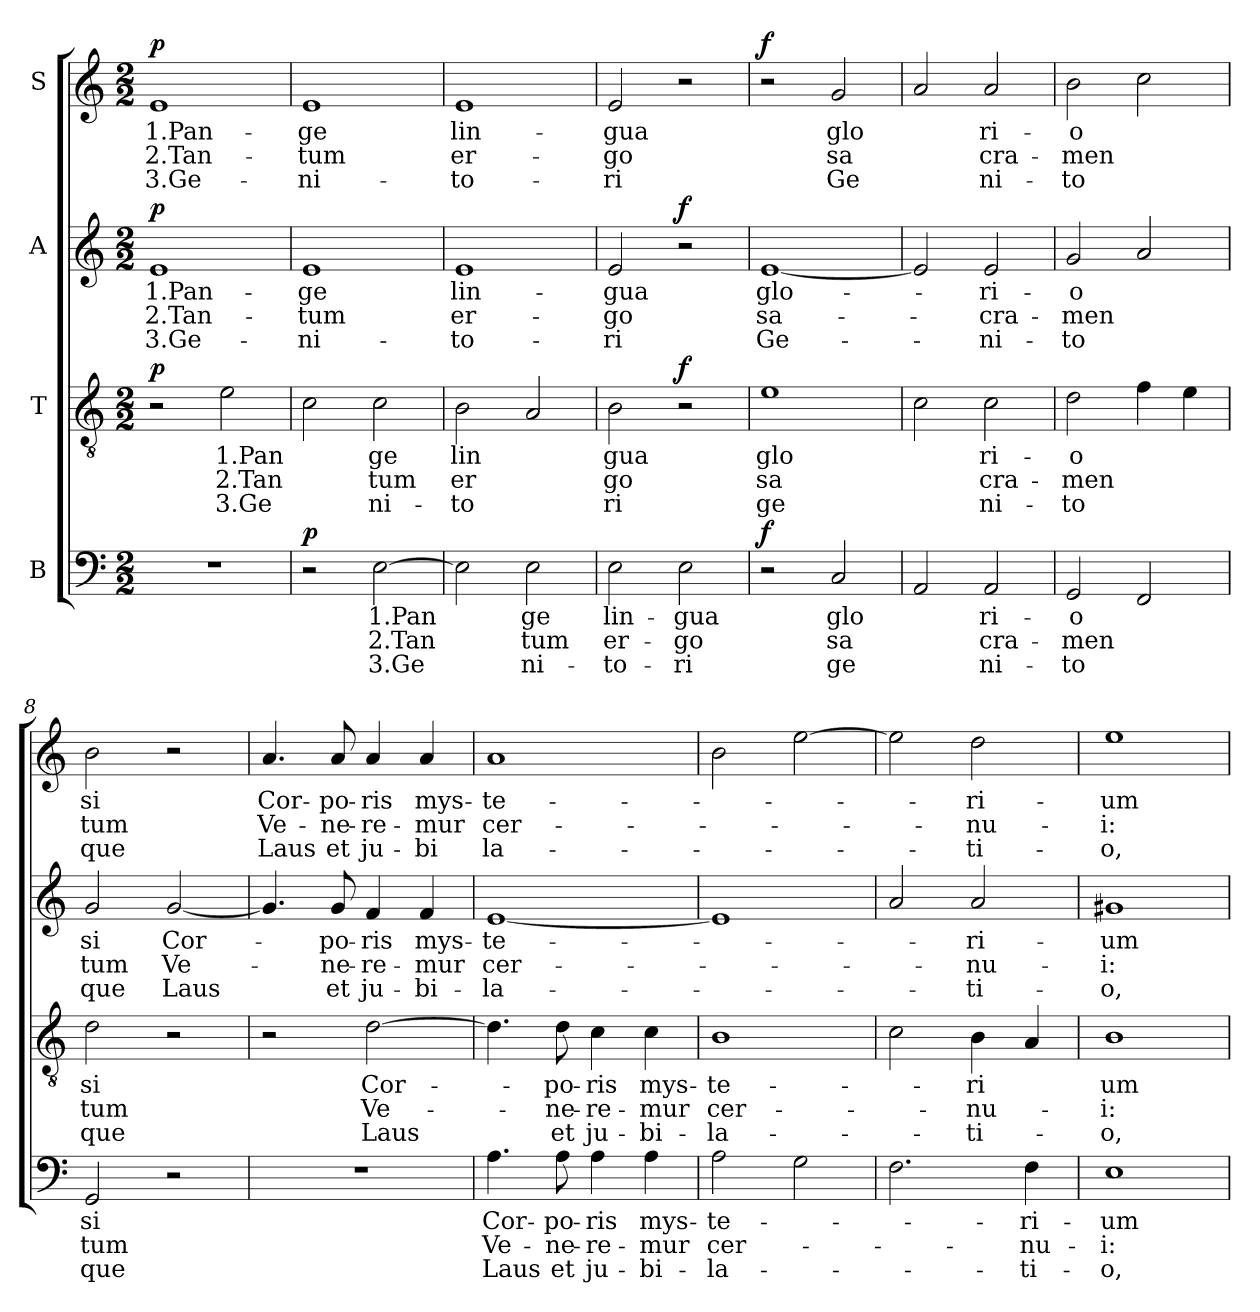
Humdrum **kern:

**kern	**text	**text	**text	**dynam	**kern	**text	**text	**text	**dynam	**kern	**text	**text	**text	**dynam	**kern	**text	**text	**text	**dynam
*part4	*part4	*part4	*part4	*part4	*part3	*part3	*part3	*part3	*part3	*part2	*part2	*part2	*part2	*part2	*part1	*part1	*part1	*part1	*part1
*staff4	*staff4	*staff4	*staff4	*staff4	*staff3	*staff3	*staff3	*staff3	*staff3	*staff2	*staff2	*staff2	*staff2	*staff2	*staff1	*staff1	*staff1	*staff1	*staff1
*I"B	*	*	*	*	*I"T	*	*	*	*	*I"A	*	*	*	*	*I"S	*	*	*	*
*clefF4	*	*	*	*	*clefGv2	*	*	*	*	*clefG2	*	*	*	*	*clefG2	*	*	*	*
*k[]	*	*	*	*	*k[]	*	*	*	*	*k[]	*	*	*	*	*k[]	*	*	*	*
*M2/2	*	*	*	*	*M2/2	*	*	*	*	*M2/2	*	*	*	*	*M2/2	*	*	*	*
=1	=1	=1	=1	=1	=1	=1	=1	=1	=1	=1	=1	=1	=1	=1	=1	=1	=1	=1	=1
!	!	!	!	!	!	!	!	!	!LO:DY:b	!	!LO:LY:b	!LO:LY:b	!LO:LY:b	!LO:DY:b	!	!LO:LY:b	!LO:LY:b	!LO:LY:b	!LO:DY:b
1r	.	.	.	.	2r	.	.	.	p	1e	1.Pan-	2.Tan-	3.Ge-	p	1e	1.Pan-	2.Tan-	3.Ge-	p
!	!	!	!	!	!	!LO:LY:b	!LO:LY:b	!LO:LY:b	!	!	!	!	!	!	!	!	!	!	!
.	.	.	.	.	2e\	-1.Pan	2.Tan	3.Ge	.	.	.	.	.	.	.	.	.	.	.
=2	=2	=2	=2	=2	=2	=2	=2	=2	=2	=2	=2	=2	=2	=2	=2	=2	=2	=2	=2
!	!	!	!	!LO:DY:b	!	!	!	!	!	!	!LO:LY:b	!LO:LY:b	!LO:LY:b	!	!	!LO:LY:b	!LO:LY:b	!LO:LY:b	!
2r	.	.	.	p	2c\	.	.	.	.	1e	-ge	-tum	-ni-	.	1e	-ge	-tum	-ni-	.
!	!LO:LY:b	!LO:LY:b	!LO:LY:b	!	!	!LO:LY:b	!LO:LY:b	!LO:LY:b	!	!	!	!	!	!	!	!	!	!	!
[2E\	1.Pan	2.Tan	3.Ge	.	2c\	ge	tum	ni-	.	.	.	.	.	.	.	.	.	.	.
=3	=3	=3	=3	=3	=3	=3	=3	=3	=3	=3	=3	=3	=3	=3	=3	=3	=3	=3	=3
!	!	!	!	!	!	!LO:LY:b	!LO:LY:b	!LO:LY:b	!	!	!LO:LY:b	!LO:LY:b	!LO:LY:b	!	!	!LO:LY:b	!LO:LY:b	!LO:LY:b	!
2E\]	.	.	.	.	2B\	lin	er	-to	.	1e	lin-	er-	-to-	.	1e	lin-	er-	-to-	.
!	!LO:LY:b	!LO:LY:b	!LO:LY:b	!	!	!	!	!	!	!	!	!	!	!	!	!	!	!	!
2E\	ge	tum	ni-	.	2A/	.	.	.	.	.	.	.	.	.	.	.	.	.	.
=4	=4	=4	=4	=4	=4	=4	=4	=4	=4	=4	=4	=4	=4	=4	=4	=4	=4	=4	=4
!	!LO:LY:b	!LO:LY:b	!LO:LY:b	!	!	!LO:LY:b	!LO:LY:b	!LO:LY:b	!	!	!LO:LY:b	!LO:LY:b	!LO:LY:b	!	!	!LO:LY:b	!LO:LY:b	!LO:LY:b	!
2E\	lin-	er-	-to-	.	2B\	gua	go	ri	.	2e/	-gua	-go	-ri	.	2e/	-gua	-go	-ri	.
!	!LO:LY:b	!LO:LY:b	!LO:LY:b	!	!	!	!	!	!LO:DY:b	!	!	!	!	!LO:DY:b	!	!	!	!	!
2E\	-gua	-go	-ri	.	2r	.	.	.	f	2r	.	.	.	f	2r	.	.	.	.
=5	=5	=5	=5	=5	=5	=5	=5	=5	=5	=5	=5	=5	=5	=5	=5	=5	=5	=5	=5
!	!	!	!	!LO:DY:b	!	!LO:LY:b	!LO:LY:b	!LO:LY:b	!	!	!LO:LY:b	!LO:LY:b	!LO:LY:b	!	!	!	!	!	!LO:DY:b
2r	.	.	.	f	1e	glo	sa	ge	.	[1e	glo-	sa-	Ge-	.	2r	.	.	.	f
!	!LO:LY:b	!LO:LY:b	!LO:LY:b	!	!	!	!	!	!	!	!	!	!	!	!	!LO:LY:b	!LO:LY:b	!LO:LY:b	!
2C/	glo	sa	ge	.	.	.	.	.	.	.	.	.	.	.	2g/	glo	sa	Ge	.
=6	=6	=6	=6	=6	=6	=6	=6	=6	=6	=6	=6	=6	=6	=6	=6	=6	=6	=6	=6
2AA/	.	.	.	.	2c\	.	.	.	.	2e/]	.	.	.	.	2a/	.	.	.	.
!	!LO:LY:b	!LO:LY:b	!LO:LY:b	!	!	!LO:LY:b	!LO:LY:b	!LO:LY:b	!	!	!LO:LY:b	!LO:LY:b	!LO:LY:b	!	!	!LO:LY:b	!LO:LY:b	!LO:LY:b	!
2AA/	ri-	cra-	ni-	.	2c\	ri-	cra-	ni-	.	2e/	-ri-	-cra-	-ni-	.	2a/	ri-	cra-	ni-	.
=7	=7	=7	=7	=7	=7	=7	=7	=7	=7	=7	=7	=7	=7	=7	=7	=7	=7	=7	=7
!	!LO:LY:b	!LO:LY:b	!LO:LY:b	!	!	!LO:LY:b	!LO:LY:b	!LO:LY:b	!	!	!LO:LY:b	!LO:LY:b	!LO:LY:b	!	!	!LO:LY:b	!LO:LY:b	!LO:LY:b	!
2GG/	-o	-men	-to	.	2d\	-o	-men	-to	.	2g/	-o	-men	-to	.	2b\	-o	-men	-to	.
2FF/	.	.	.	.	4f\	.	.	.	.	2a/	.	.	.	.	2cc\	.	.	.	.
.	.	.	.	.	4e\	.	.	.	.	.	.	.	.	.	.	.	.	.	.
=8	=8	=8	=8	=8	=8	=8	=8	=8	=8	=8	=8	=8	=8	=8	=8	=8	=8	=8	=8
!	!LO:LY:b	!LO:LY:b	!LO:LY:b	!	!	!LO:LY:b	!LO:LY:b	!LO:LY:b	!	!	!LO:LY:b	!LO:LY:b	!LO:LY:b	!	!	!LO:LY:b	!LO:LY:b	!LO:LY:b	!
2GG/	si	tum	que	.	2d\	si	tum	que	.	2g/	si	tum	que	.	2b\	si	tum	que	.
!	!	!	!	!	!	!	!	!	!	!	!LO:LY:b	!LO:LY:b	!LO:LY:b	!	!	!	!	!	!
2r	.	.	.	.	2r	.	.	.	.	[2g/	Cor-	Ve-	Laus	.	2r	.	.	.	.
=9	=9	=9	=9	=9	=9	=9	=9	=9	=9	=9	=9	=9	=9	=9	=9	=9	=9	=9	=9
!	!	!	!	!	!	!	!	!	!	!	!	!	!	!	!	!LO:LY:b	!LO:LY:b	!LO:LY:b	!
1r	.	.	.	.	2r	.	.	.	.	4.g/]	.	.	.	.	4.a/	Cor-	Ve-	Laus	.
!	!	!	!	!	!	!	!	!	!	!	!LO:LY:b	!LO:LY:b	!LO:LY:b	!	!	!LO:LY:b	!LO:LY:b	!LO:LY:b	!
.	.	.	.	.	.	.	.	.	.	8g/	po-	-ne-	et	.	8a/	-po-	-ne-	et	.
!	!	!	!	!	!	!LO:LY:b	!LO:LY:b	!LO:LY:b	!	!	!LO:LY:b	!LO:LY:b	!LO:LY:b	!	!	!LO:LY:b	!LO:LY:b	!LO:LY:b	!
.	.	.	.	.	[2d\	Cor-	Ve-	Laus	.	4f/	-ris	-re-	ju-	.	4a/	-ris	-re-	ju-	.
!	!	!	!	!	!	!	!	!	!	!	!LO:LY:b	!LO:LY:b	!LO:LY:b	!	!	!LO:LY:b	!LO:LY:b	!LO:LY:b	!
.	.	.	.	.	.	.	.	.	.	4f/	mys-	-mur	-bi-	.	4a/	mys-	-mur	-bi	.
=10	=10	=10	=10	=10	=10	=10	=10	=10	=10	=10	=10	=10	=10	=10	=10	=10	=10	=10	=10
!	!LO:LY:b	!LO:LY:b	!LO:LY:b	!	!	!	!	!	!	!	!LO:LY:b	!LO:LY:b	!LO:LY:b	!	!	!LO:LY:b	!LO:LY:b	!LO:LY:b	!
4.A\	Cor-	Ve-	Laus	.	4.d\]	.	.	.	.	[1e	-te-	cer-	-la-	.	1a	-te-	cer-	la-	.
!	!LO:LY:b	!LO:LY:b	!LO:LY:b	!	!	!LO:LY:b	!LO:LY:b	!LO:LY:b	!	!	!	!	!	!	!	!	!	!	!
8A\	-po-	-ne-	et	.	8d\	-po-	-ne-	-et	.	.	.	.	.	.	.	.	.	.	.
!	!LO:LY:b	!LO:LY:b	!LO:LY:b	!	!	!LO:LY:b	!LO:LY:b	!LO:LY:b	!	!	!	!	!	!	!	!	!	!	!
4A\	-ris	-re-	ju-	.	4c\	-ris	-re-	ju-	.	.	.	.	.	.	.	.	.	.	.
!	!LO:LY:b	!LO:LY:b	!LO:LY:b	!	!	!LO:LY:b	!LO:LY:b	!LO:LY:b	!	!	!	!	!	!	!	!	!	!	!
4A\	mys-	-mur	-bi-	.	4c\	mys-	-mur	-bi-	.	.	.	.	.	.	.	.	.	.	.
=11	=11	=11	=11	=11	=11	=11	=11	=11	=11	=11	=11	=11	=11	=11	=11	=11	=11	=11	=11
!	!LO:LY:b	!LO:LY:b	!LO:LY:b	!	!	!LO:LY:b	!LO:LY:b	!LO:LY:b	!	!	!	!	!	!	!	!	!	!	!
2A\	-te-	cer-	-la-	.	1B	-te-	cer-	-la-	.	1e]	.	.	.	.	2b\	.	.	.	.
2G\	.	.	.	.	.	.	.	.	.	.	.	.	.	.	[2ee\	.	.	.	.
=12	=12	=12	=12	=12	=12	=12	=12	=12	=12	=12	=12	=12	=12	=12	=12	=12	=12	=12	=12
2.F\	.	.	.	.	2c\	.	.	.	.	2a/	.	.	.	.	2ee\]	.	.	.	.
!	!	!	!	!	!	!LO:LY:b	!LO:LY:b	!LO:LY:b	!	!	!LO:LY:b	!LO:LY:b	!LO:LY:b	!	!	!LO:LY:b	!LO:LY:b	!LO:LY:b	!
.	.	.	.	.	4B\	-ri	-nu-	-ti-	.	2a/	-ri-	-nu-	-ti-	.	2dd\	-ri-	-nu-	-ti-	.
!	!LO:LY:b	!LO:LY:b	!LO:LY:b	!	!	!	!	!	!	!	!	!	!	!	!	!	!	!	!
4F\	-ri-	-nu-	-ti-	.	4A/	.	.	.	.	.	.	.	.	.	.	.	.	.	.
=13	=13	=13	=13	=13	=13	=13	=13	=13	=13	=13	=13	=13	=13	=13	=13	=13	=13	=13	=13
!	!LO:LY:b	!LO:LY:b	!LO:LY:b	!	!	!LO:LY:b	!LO:LY:b	!LO:LY:b	!	!	!LO:LY:b	!LO:LY:b	!LO:LY:b	!	!	!LO:LY:b	!LO:LY:b	!LO:LY:b	!
1E	-um	-i:	-o,	.	1B	um	-i:	-o,	.	1g#X	-um	-i:	-o,	.	1ee	-um	-i:	-o,	.
=	=	=	=	=	=	=	=	=	=	=	=	=	=	=	=	=	=	=	=
*-	*-	*-	*-	*-	*-	*-	*-	*-	*-	*-	*-	*-	*-	*-	*-	*-	*-	*-	*-
